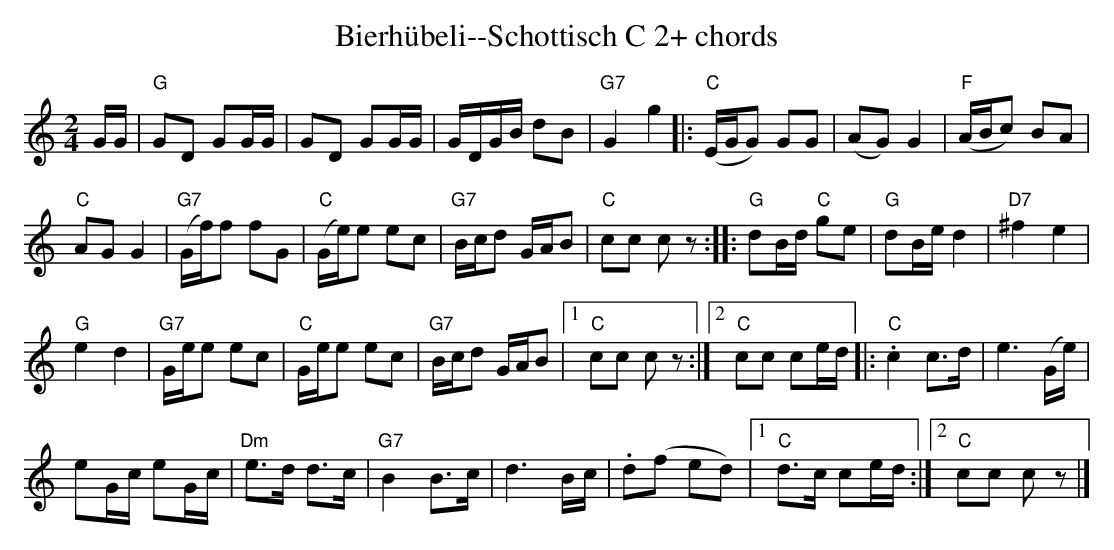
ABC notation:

X:1
T:Bierh\"ubeli--Schottisch C 2+ chords
M:2/4
L:1/16
K:Cmaj%%MIDI gchordon
GG | "G"G2D2 G2GG | G2D2 G2GG | GDGB d2B2 | "G7"G4g4 |: "C"(EGG2) G2G2 | (A2G2) G4 | "F"(ABc2) B2A2 |
"C"A2G2 G4 | "G7"(Gf)f2 f2G2 | "C"(Ge)e2 e2c2 | "G7"Bcd2 GAB2 | "C"c2c2 c2z2 :: "G"d2Bd "C"g2e2 | "G"d2Be d4 | "D7"^f4e4 |
"G"e4d4 | "G7"Gee2 e2c2 | "C"Gee2 e2c2 | "G7"Bcd2 GAB2 |1 "C"c2c2 c2z2 :|2"C"c2c2 c2ed |: "C".c4 c2>d2 | e6 (Ge) |
e2Gc e2Gc | "Dm"e3d d3c | "G7"B4 B3c | d6Bc | .d2(f2 e2d2) |1 "C"d3c c2ed :|2 "C"c2c2 c2z2 |]
